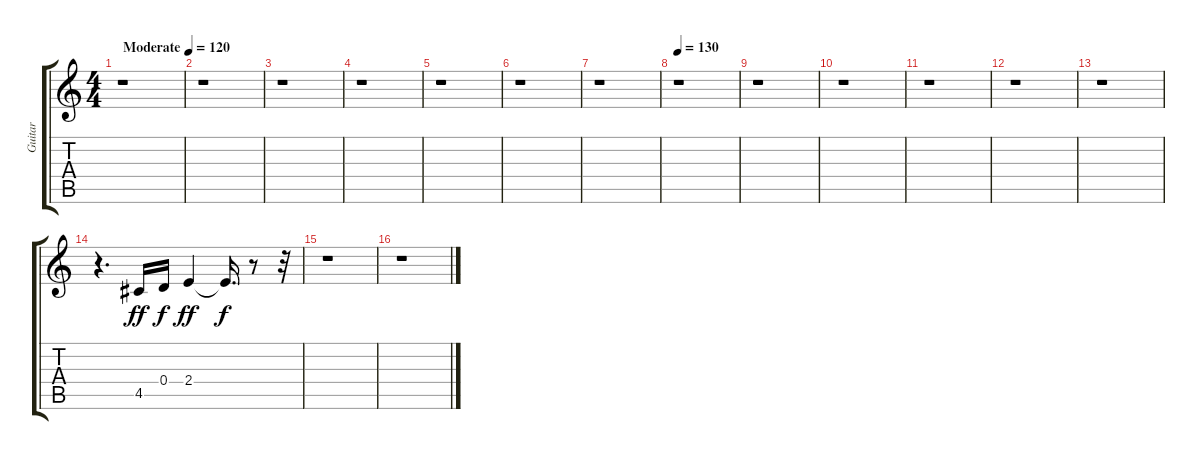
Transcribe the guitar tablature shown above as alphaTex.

\track ("Guitar" "Guitar") {instrument electricguitarmuted}
\staff {score tabs}
\tuning (E4 B3 G3 D3 A2 E2) {hide}
\ts (4 4)
\tempo (120 "Moderate")
\clef g2
\ks c
r.1{dy ff instrument electricguitarmuted} |
r.1 |
r.1 |
r.1 |
r.1 |
r.1 |
r.1 |
\tempo 130
r.1 |
r.1 |
r.1 |
r.1 |
r.1 |
r.1 |
r.4{d} 4.5.16 0.4.16{dy f} 2.4.4{dy ff} 2.4{t}.16{d dy f} r.8 r.32 |
r.1 |
r.1
